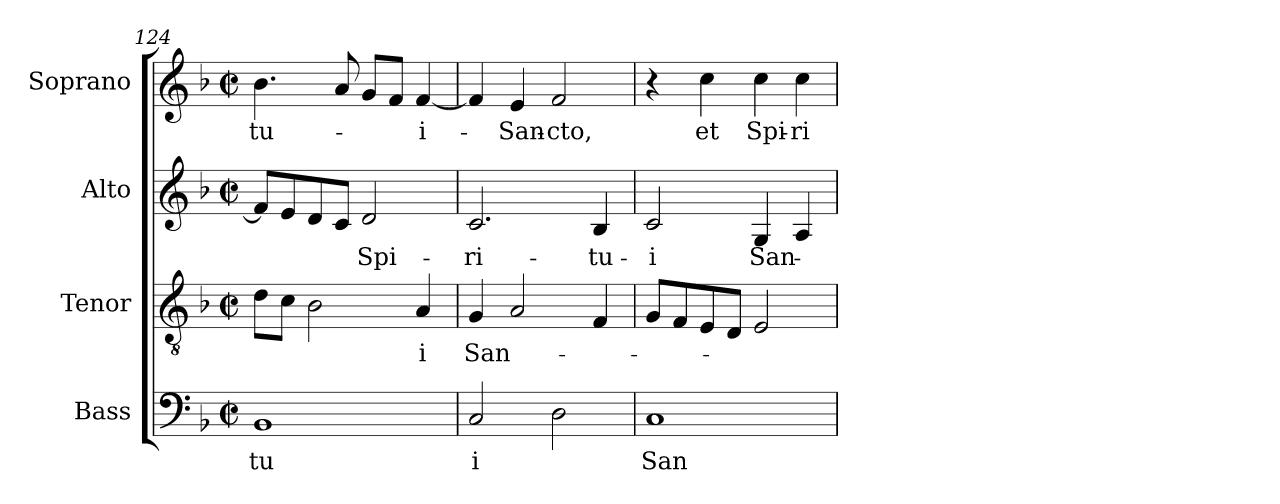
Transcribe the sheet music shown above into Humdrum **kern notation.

**kern	**text	**kern	**text	**kern	**text	**kern	**text
*part4	*part4	*part3	*part3	*part2	*part2	*part1	*part1
*staff4	*staff4	*staff3	*staff3	*staff2	*staff2	*staff1	*staff1
*I"Bass	*	*I"Tenor	*	*I"Alto	*	*I"Soprano	*
*I'B	*	*I'T	*	*I'A	*	*I'S	*
!!LO:LB:g=z
*clefF4	*	*clefGv2	*	*clefG2	*	*clefG2	*
*k[b-]	*	*k[b-]	*	*k[b-]	*	*k[b-]	*
*F:	*	*F:	*	*F:	*	*F:	*
*M2/2	*	*M2/2	*	*M2/2	*	*M2/2	*
*met(c|)	*	*met(c|)	*	*met(c|)	*	*met(c|)	*
=124	=124	=124	=124	=124	=124	=124	=124
1BB-	-tu	8d\L	.	8f/L]	.	4.b-\	-tu-
.	.	8c\J	.	8e/	.	.	.
.	.	2B-\	.	8d/	.	.	.
.	.	.	.	8c/J	.	8a/	.
.	.	.	.	2d/	Spi-	8g/L	.
.	.	.	.	.	.	8f/J	.
.	.	4A/	-i	.	.	[4f/	-i-
=125	=125	=125	=125	=125	=125	=125	=125
2C/	i	4G/	San-	2.c/	-ri-	4f/]	.
.	.	2A/	.	.	.	4e/	-San-
2D\	.	.	.	.	.	2f/	-cto,
.	.	4F/	.	4B-/	-tu-	.	.
=126	=126	=126	=126	=126	=126	=126	=126
1C	San-	8G/L	.	2c/	-i	4r	.
.	.	8F/	.	.	.	.	.
.	.	8E/	.	.	.	4cc\	et
.	.	8D/J	.	.	.	.	.
.	.	2E/	.	4G/	San-	4cc\	Spi-
.	.	.	.	4A/	.	4cc\	-ri-
=	=	=	=	=	=	=	=
*-	*-	*-	*-	*-	*-	*-	*-
